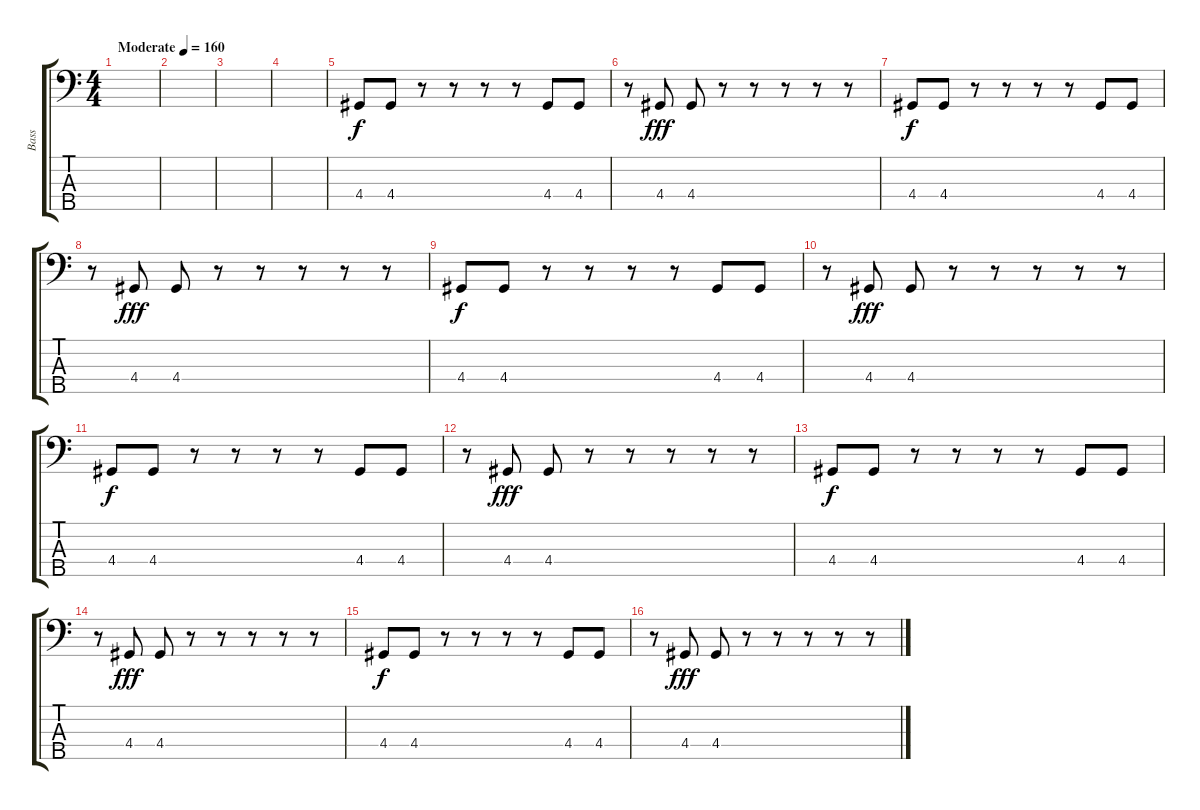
\track ("Bass" "Bass") {instrument electricbassfinger}
\staff {score tabs}
\tuning (G2 D2 A1 E1 B0) {hide}
\ts (4 4)
\tempo (160 "Moderate")
\clef f4
\ks c
|
|
|
|
4.4.8 4.4.8 r.8 r.8 r.8 r.8 4.4.8 4.4.8 |
r.8 4.4.8{dy fff} 4.4.8 r.8 r.8 r.8 r.8 r.8 |
4.4.8{dy f} 4.4.8 r.8 r.8 r.8 r.8 4.4.8 4.4.8 |
r.8 4.4.8{dy fff} 4.4.8 r.8 r.8 r.8 r.8 r.8 |
4.4.8{dy f} 4.4.8 r.8 r.8 r.8 r.8 4.4.8 4.4.8 |
r.8 4.4.8{dy fff} 4.4.8 r.8 r.8 r.8 r.8 r.8 |
4.4.8{dy f} 4.4.8 r.8 r.8 r.8 r.8 4.4.8 4.4.8 |
r.8 4.4.8{dy fff} 4.4.8 r.8 r.8 r.8 r.8 r.8 |
4.4.8{dy f} 4.4.8 r.8 r.8 r.8 r.8 4.4.8 4.4.8 |
r.8 4.4.8{dy fff} 4.4.8 r.8 r.8 r.8 r.8 r.8 |
4.4.8{dy f} 4.4.8 r.8 r.8 r.8 r.8 4.4.8 4.4.8 |
r.8 4.4.8{dy fff} 4.4.8 r.8 r.8 r.8 r.8 r.8
